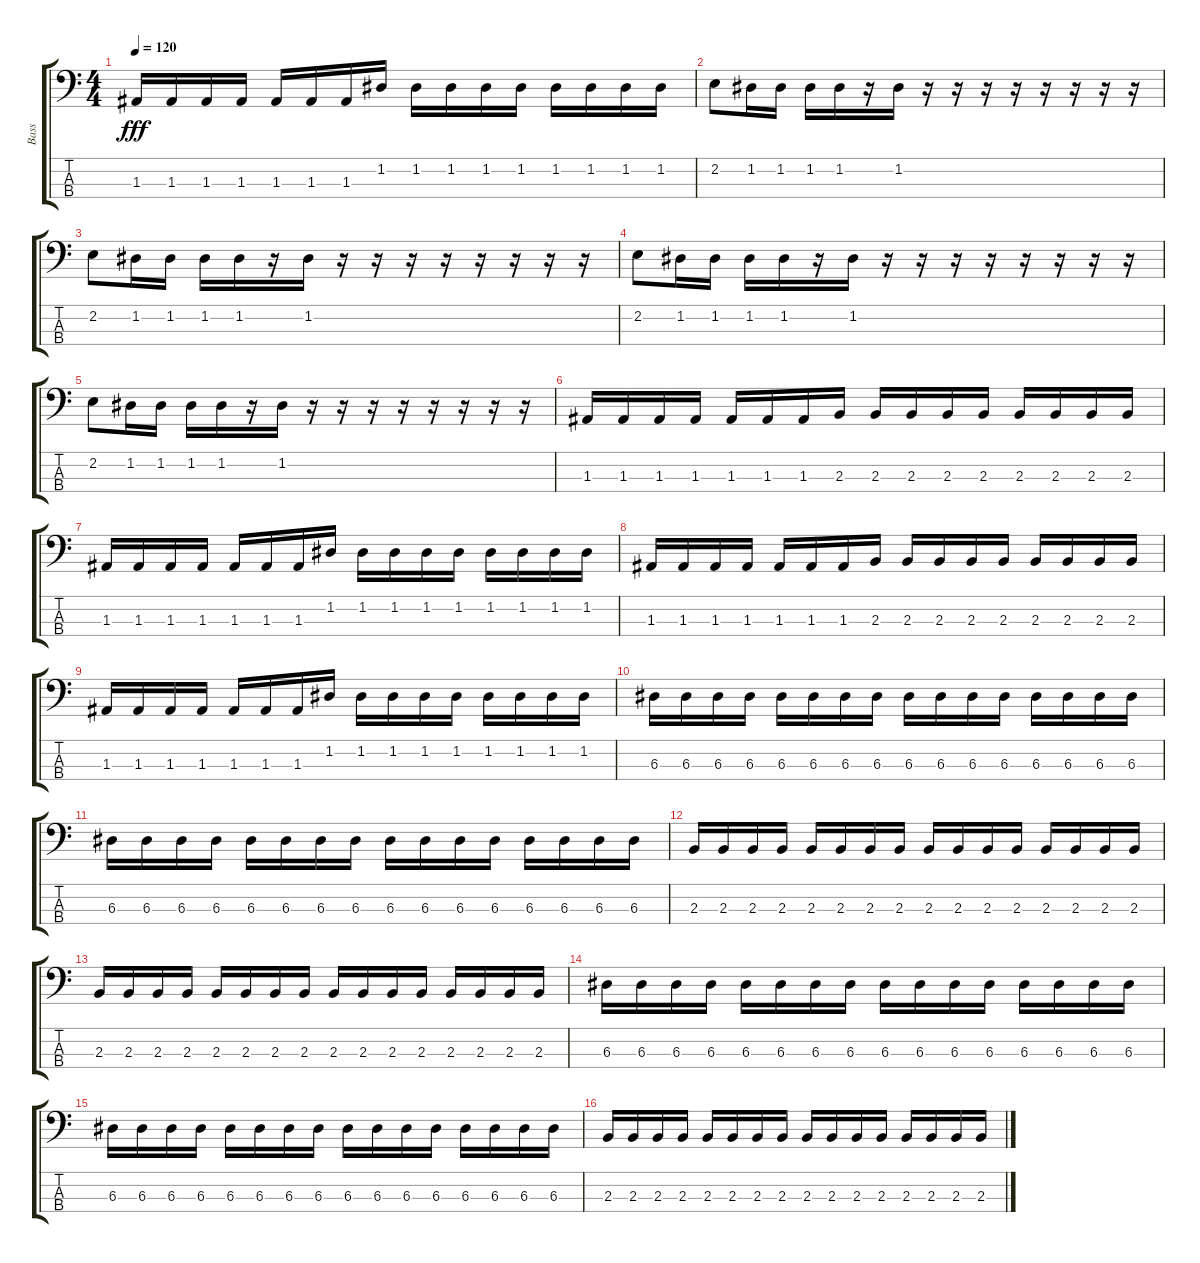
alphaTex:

\track ("Bass" "Bass") {instrument synthbass2}
\staff {score tabs}
\tuning (G2 D2 A1 E1) {hide}
\ts (4 4)
\tempo 120
\clef f4
\ks c
1.3.16{dy fff} 1.3.16 1.3.16 1.3.16 1.3.16 1.3.16 1.3.16 1.2.16 1.2.16 1.2.16 1.2.16 1.2.16 1.2.16 1.2.16 1.2.16 1.2.16 |
2.2.8 1.2.16 1.2.16 1.2.16 1.2.16 r.16 1.2.16 r.16 r.16 r.16 r.16 r.16 r.16 r.16 r.16 |
2.2.8 1.2.16 1.2.16 1.2.16 1.2.16 r.16 1.2.16 r.16 r.16 r.16 r.16 r.16 r.16 r.16 r.16 |
2.2.8 1.2.16 1.2.16 1.2.16 1.2.16 r.16 1.2.16 r.16 r.16 r.16 r.16 r.16 r.16 r.16 r.16 |
2.2.8 1.2.16 1.2.16 1.2.16 1.2.16 r.16 1.2.16 r.16 r.16 r.16 r.16 r.16 r.16 r.16 r.16 |
1.3.16 1.3.16 1.3.16 1.3.16 1.3.16 1.3.16 1.3.16 2.3.16 2.3.16 2.3.16 2.3.16 2.3.16 2.3.16 2.3.16 2.3.16 2.3.16 |
1.3.16 1.3.16 1.3.16 1.3.16 1.3.16 1.3.16 1.3.16 1.2.16 1.2.16 1.2.16 1.2.16 1.2.16 1.2.16 1.2.16 1.2.16 1.2.16 |
1.3.16 1.3.16 1.3.16 1.3.16 1.3.16 1.3.16 1.3.16 2.3.16 2.3.16 2.3.16 2.3.16 2.3.16 2.3.16 2.3.16 2.3.16 2.3.16 |
1.3.16 1.3.16 1.3.16 1.3.16 1.3.16 1.3.16 1.3.16 1.2.16 1.2.16 1.2.16 1.2.16 1.2.16 1.2.16 1.2.16 1.2.16 1.2.16 |
6.3.16 6.3.16 6.3.16 6.3.16 6.3.16 6.3.16 6.3.16 6.3.16 6.3.16 6.3.16 6.3.16 6.3.16 6.3.16 6.3.16 6.3.16 6.3.16 |
6.3.16 6.3.16 6.3.16 6.3.16 6.3.16 6.3.16 6.3.16 6.3.16 6.3.16 6.3.16 6.3.16 6.3.16 6.3.16 6.3.16 6.3.16 6.3.16 |
2.3.16 2.3.16 2.3.16 2.3.16 2.3.16 2.3.16 2.3.16 2.3.16 2.3.16 2.3.16 2.3.16 2.3.16 2.3.16 2.3.16 2.3.16 2.3.16 |
2.3.16 2.3.16 2.3.16 2.3.16 2.3.16 2.3.16 2.3.16 2.3.16 2.3.16 2.3.16 2.3.16 2.3.16 2.3.16 2.3.16 2.3.16 2.3.16 |
6.3.16 6.3.16 6.3.16 6.3.16 6.3.16 6.3.16 6.3.16 6.3.16 6.3.16 6.3.16 6.3.16 6.3.16 6.3.16 6.3.16 6.3.16 6.3.16 |
6.3.16 6.3.16 6.3.16 6.3.16 6.3.16 6.3.16 6.3.16 6.3.16 6.3.16 6.3.16 6.3.16 6.3.16 6.3.16 6.3.16 6.3.16 6.3.16 |
2.3.16 2.3.16 2.3.16 2.3.16 2.3.16 2.3.16 2.3.16 2.3.16 2.3.16 2.3.16 2.3.16 2.3.16 2.3.16 2.3.16 2.3.16 2.3.16
